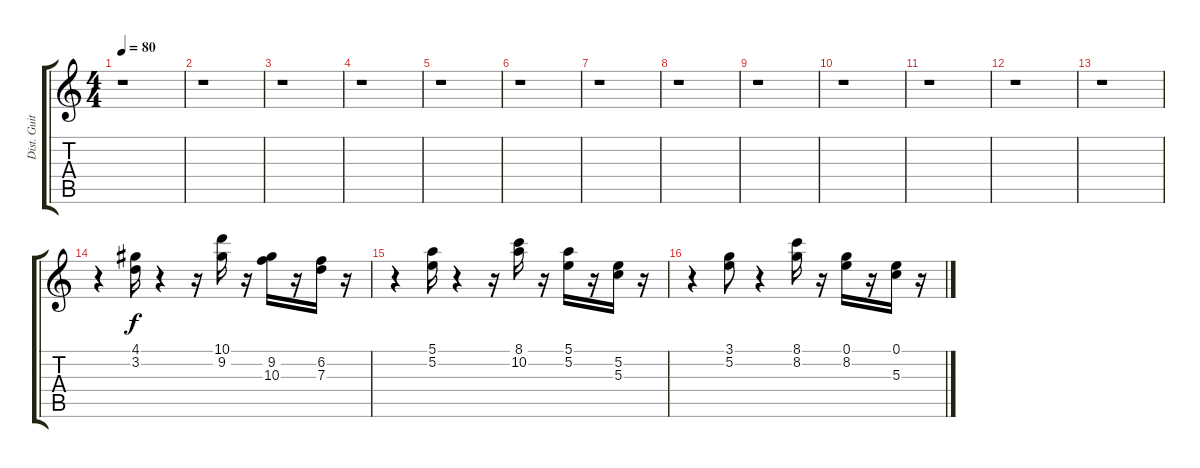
\track ("Dist. Guitar" "Dist. Guit") {instrument distortionguitar}
\staff {score tabs}
\tuning (E4 B3 G3 D3 A2 E2) {hide}
\ts (4 4)
\tempo 80
\clef g2
\ks c
r.1{dy f} |
r.1 |
r.1 |
r.1 |
r.1 |
r.1 |
r.1 |
r.1 |
r.1 |
r.1 |
r.1 |
r.1 |
r.1 |
r.4 (4.1 3.2).16 r.4 r.16 (10.1 9.2).16 r.16 (9.2 10.3).16 r.16 (6.2 7.3).16 r.16 |
r.4 (5.1 5.2).16 r.4 r.16 (8.1 10.2).16 r.16 (5.1 5.2).16 r.16 (5.2 5.3).16 r.16 |
r.4 (3.1 5.2).8 r.4 (8.1 8.2).16 r.16 (0.1 8.2).16 r.16 (0.1 5.3).16 r.16
